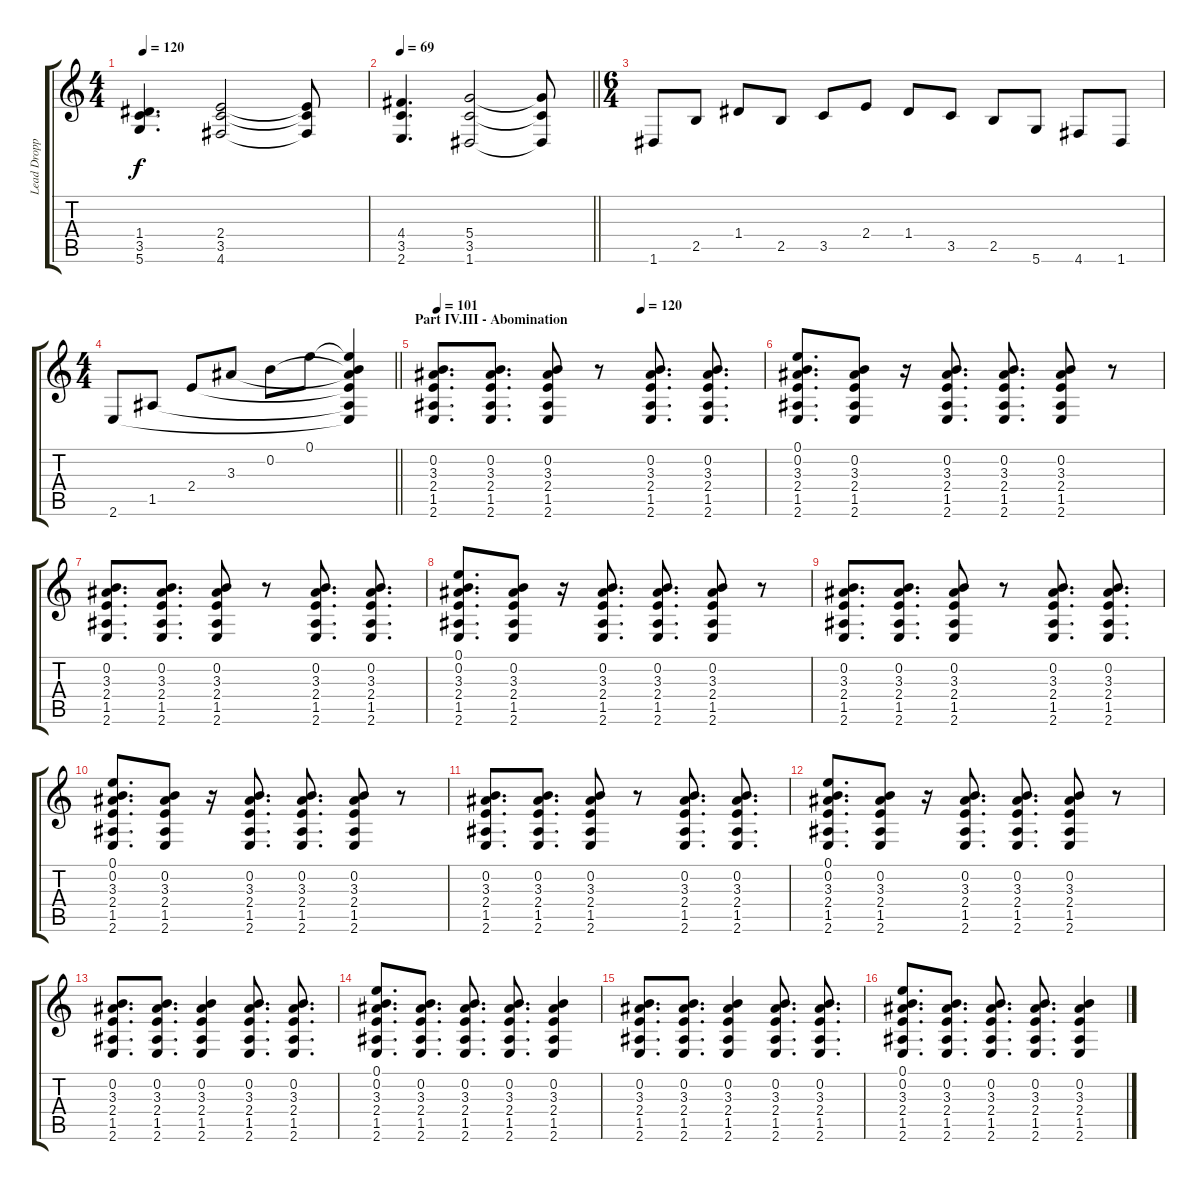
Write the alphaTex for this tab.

\track ("Lead Dropped D " "Lead Dropp") {instrument distortionguitar}
\staff {score tabs}
\tuning (E4 B3 G3 D3 A2 D2) {hide}
\ts (4 4)
\tempo 120
\clef g2
\ks c
(1.4 3.5 5.6).4{d dy f} (2.4 3.5 4.6).2 (2.4{t} 3.5{t} 4.6{t}).8 |
\tempo 69
\barLineRight lightlight
(4.4 3.5 2.6).4{d} (5.4 3.5 1.6).2 (5.4{t} 3.5{t} 1.6{t}).8 |
\ts (6 4)
1.6.8 2.5.8 1.4.8 2.5.8 3.5.8 2.4.8 1.4.8 3.5.8 2.5.8 5.6.8 4.6.8 1.6.8 |
\ts (4 4)
\barLineRight lightlight
2.6.8 1.5.8 2.4.8 3.3.8 0.2.8 0.1.8 (0.1{t} 0.2{t} 3.3{t} 2.4{t} 1.5{t} 2.6{t}).4 |
\section ("" "Part IV.III - Abomination")
\tempo 101
\tempo (120 0.625)
(0.2 3.3 2.4 1.5 2.6).8{d} (0.2 3.3 2.4 1.5 2.6).8{d} (0.2 3.3 2.4 1.5 2.6).8 r.8 (0.2 3.3 2.4 1.5 2.6).8{d} (0.2 3.3 2.4 1.5 2.6).8{d} |
(0.1 0.2 3.3 2.4 1.5 2.6).8{d} (0.2 3.3 2.4 1.5 2.6).8 r.16 (0.2 3.3 2.4 1.5 2.6).8{d} (0.2 3.3 2.4 1.5 2.6).8{d} (0.2 3.3 2.4 1.5 2.6).8 r.8 |
(0.2 3.3 2.4 1.5 2.6).8{d} (0.2 3.3 2.4 1.5 2.6).8{d} (0.2 3.3 2.4 1.5 2.6).8 r.8 (0.2 3.3 2.4 1.5 2.6).8{d} (0.2 3.3 2.4 1.5 2.6).8{d} |
(0.1 0.2 3.3 2.4 1.5 2.6).8{d} (0.2 3.3 2.4 1.5 2.6).8 r.16 (0.2 3.3 2.4 1.5 2.6).8{d} (0.2 3.3 2.4 1.5 2.6).8{d} (0.2 3.3 2.4 1.5 2.6).8 r.8 |
(0.2 3.3 2.4 1.5 2.6).8{d} (0.2 3.3 2.4 1.5 2.6).8{d} (0.2 3.3 2.4 1.5 2.6).8 r.8 (0.2 3.3 2.4 1.5 2.6).8{d} (0.2 3.3 2.4 1.5 2.6).8{d} |
(0.1 0.2 3.3 2.4 1.5 2.6).8{d} (0.2 3.3 2.4 1.5 2.6).8 r.16 (0.2 3.3 2.4 1.5 2.6).8{d} (0.2 3.3 2.4 1.5 2.6).8{d} (0.2 3.3 2.4 1.5 2.6).8 r.8 |
(0.2 3.3 2.4 1.5 2.6).8{d} (0.2 3.3 2.4 1.5 2.6).8{d} (0.2 3.3 2.4 1.5 2.6).8 r.8 (0.2 3.3 2.4 1.5 2.6).8{d} (0.2 3.3 2.4 1.5 2.6).8{d} |
(0.1 0.2 3.3 2.4 1.5 2.6).8{d} (0.2 3.3 2.4 1.5 2.6).8 r.16 (0.2 3.3 2.4 1.5 2.6).8{d} (0.2 3.3 2.4 1.5 2.6).8{d} (0.2 3.3 2.4 1.5 2.6).8 r.8 |
(0.2 3.3 2.4 1.5 2.6).8{d} (0.2 3.3 2.4 1.5 2.6).8{d} (0.2 3.3 2.4 1.5 2.6).4 (0.2 3.3 2.4 1.5 2.6).8{d} (0.2 3.3 2.4 1.5 2.6).8{d} |
(0.1 0.2 3.3 2.4 1.5 2.6).8{d} (0.2 3.3 2.4 1.5 2.6).8{d} (0.2 3.3 2.4 1.5 2.6).8{d} (0.2 3.3 2.4 1.5 2.6).8{d} (0.2 3.3 2.4 1.5 2.6).4 |
(0.2 3.3 2.4 1.5 2.6).8{d} (0.2 3.3 2.4 1.5 2.6).8{d} (0.2 3.3 2.4 1.5 2.6).4 (0.2 3.3 2.4 1.5 2.6).8{d} (0.2 3.3 2.4 1.5 2.6).8{d} |
(0.1 0.2 3.3 2.4 1.5 2.6).8{d} (0.2 3.3 2.4 1.5 2.6).8{d} (0.2 3.3 2.4 1.5 2.6).8{d} (0.2 3.3 2.4 1.5 2.6).8{d} (0.2 3.3 2.4 1.5 2.6).4
